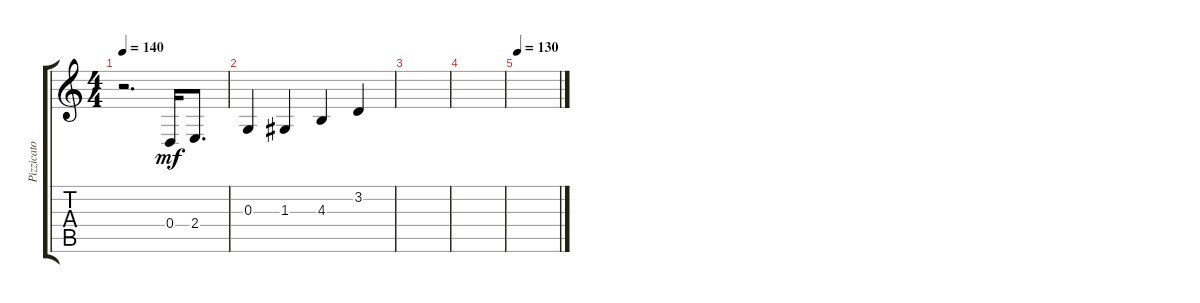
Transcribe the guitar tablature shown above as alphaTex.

\track ("Pizzicato Strings" "Pizzicato ") {instrument pizzicatostrings}
\staff {score tabs}
\tuning (E4 B3 G3 D3 A2 E2) {hide}
\ts (4 4)
\tempo 140
\clef g2
\ks c
r.2{d dy mf} 0.4.16 2.4.8{d} |
0.3.4 1.3.4 4.3.4 3.2.4 |
|
|
\tempo 130
